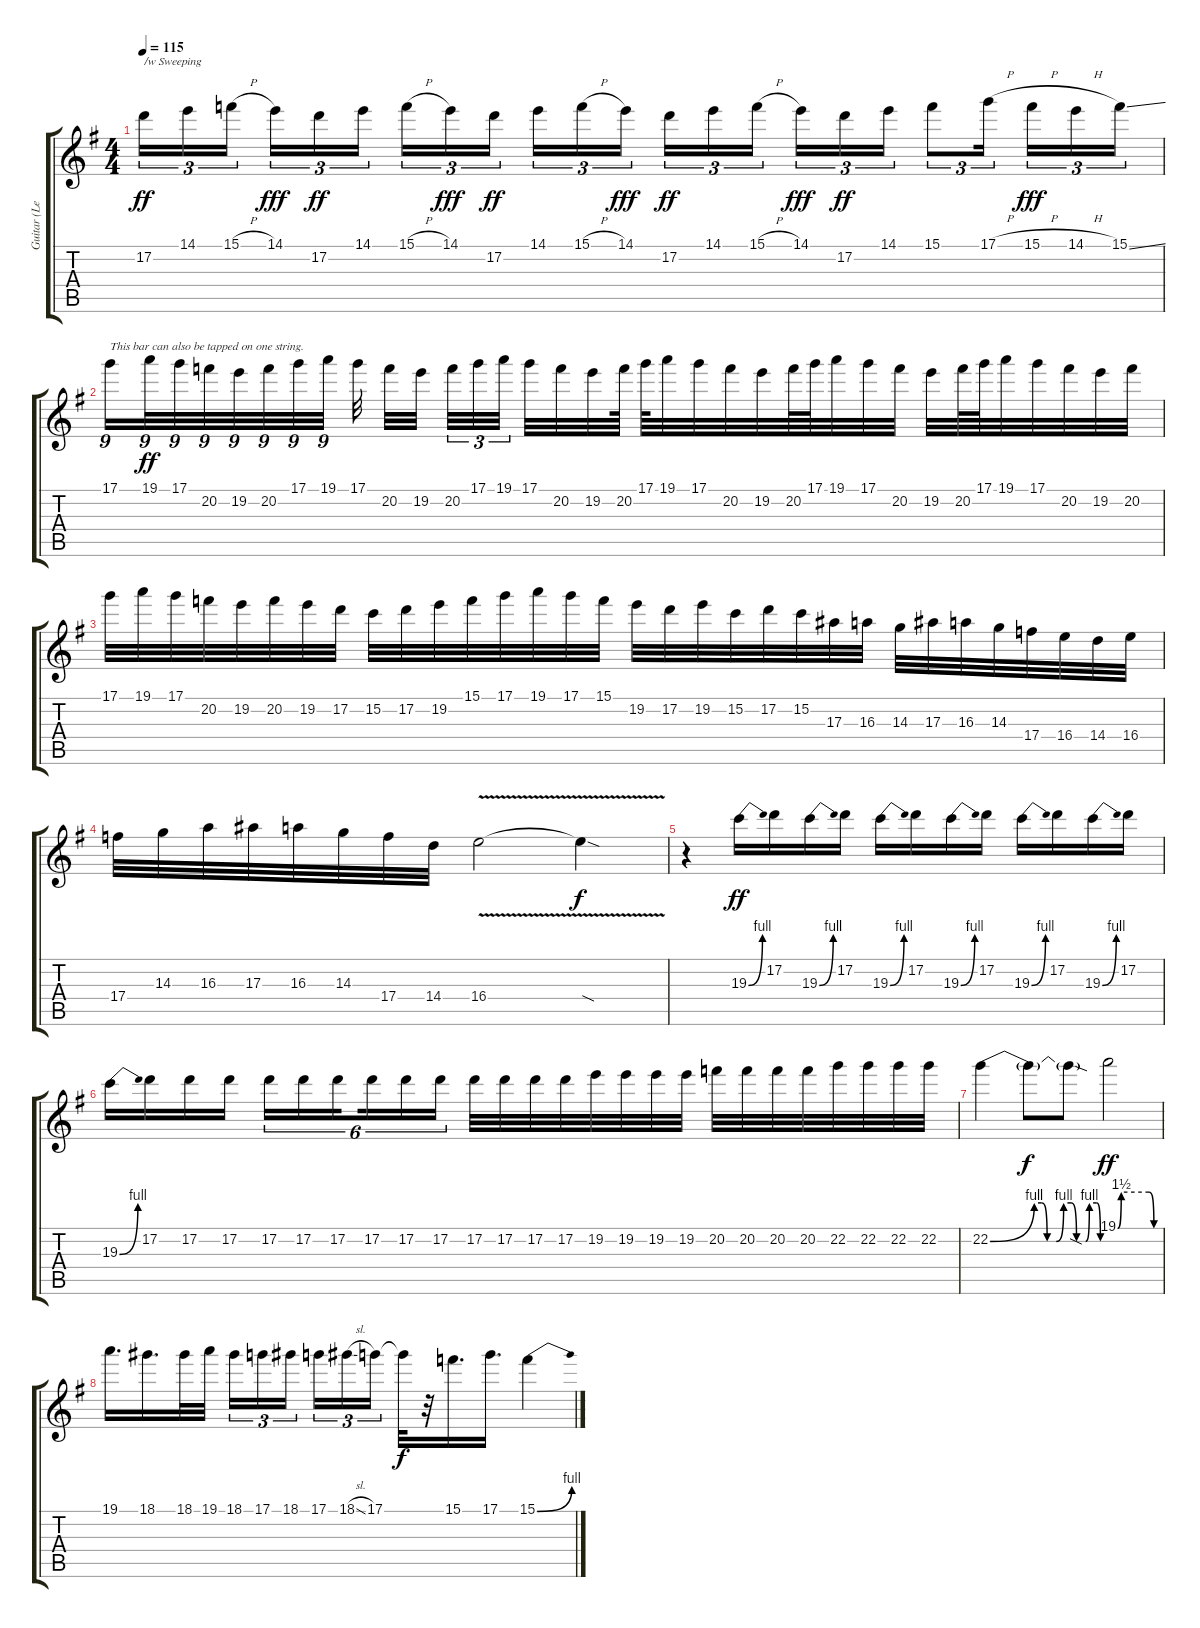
\track ("Guitar (Lead and Solo)" "Guitar (Le") {instrument overdrivenguitar}
\staff {score tabs}
\tuning (D4 A3 F3 C3 G2 D2) {hide}
\ts (4 4)
\tempo 115
\clef g2
\ks g
17.2.16{tu (3 2) txt "/w Sweeping" dy ff} 14.1.16{tu (3 2)} 15.1{h}.16{tu (3 2) beam splitsecondary} 14.1.16{tu (3 2) dy fff} 17.2.16{tu (3 2) dy ff} 14.1.16{tu (3 2)} 15.1{h}.16{tu (3 2)} 14.1.16{tu (3 2) dy fff} 17.2.16{tu (3 2) dy ff beam splitsecondary} 14.1.16{tu (3 2)} 15.1{h}.16{tu (3 2)} 14.1.16{tu (3 2) dy fff} 17.2.16{tu (3 2) dy ff} 14.1.16{tu (3 2)} 15.1{h}.16{tu (3 2) beam splitsecondary} 14.1.16{tu (3 2) dy fff} 17.2.16{tu (3 2) dy ff} 14.1.16{tu (3 2)} 15.1.8{tu (3 2)} 17.1{h}.16{tu (3 2) beam splitsecondary} 15.1{h}.16{tu (3 2) dy fff} 14.1{h}.16{tu (3 2)} 15.1{ss}.16{tu (3 2)} |
17.1.16{tu (9 8) txt "This bar can also be tapped on one string."} 19.1.32{tu (9 8) dy ff} 17.1.32{tu (9 8)} 20.2.32{tu (9 8)} 19.2.32{tu (9 8)} 20.2.32{tu (9 8)} 17.1.32{tu (9 8)} 19.1.32{tu (9 8)} 17.1.32 20.2.32 19.2.32{beam splitsecondary} 20.2.32{tu (3 2)} 17.1.32{tu (3 2)} 19.1.32{tu (3 2) beam splitsecondary} 17.1.32 20.2.32 19.2.32 20.2.64 17.1.64 19.1.32 17.1.32 20.2.32 19.2.32 20.2.64 17.1.64 19.1.32 17.1.32 20.2.32 19.2.32 20.2.64 17.1.64 19.1.32 17.1.32 20.2.32 19.2.32 20.2.32 |
17.1.32 19.1.32 17.1.32 20.2.32 19.2.32 20.2.32 19.2.32 17.2.32 15.2.32 17.2.32 19.2.32 15.1.32 17.1.32 19.1.32 17.1.32 15.1.32 19.2.32 17.2.32 19.2.32 15.2.32 17.2.32 15.2.32 17.3.32 16.3.32 14.3.32 17.3.32 16.3.32 14.3.32 17.4.32 16.4.32 14.4.32 16.4.32 |
17.4.32 14.3.32 16.3.32 17.3.32 16.3.32 14.3.32 17.4.32 14.4.32 16.4{v}.2 16.4{sod t}.4{dy f} |
r.4 19.3{be (bend 0 0 60 4)}.16{dy ff} 17.2.16 19.3{be (bend 0 0 60 4)}.16 17.2.16 19.3{be (bend 0 0 60 4)}.16 17.2.16 19.3{be (bend 0 0 60 4)}.16 17.2.16 19.3{be (bend 0 0 60 4)}.16 17.2.16 19.3{be (bend 0 0 60 4)}.16 17.2.16 |
19.3{be (bend 0 0 60 4)}.16 17.2.16 17.2.16 17.2.16 17.2.16{tu (6 4)} 17.2.16{tu (6 4)} 17.2.16{tu (6 4) beam splitsecondary} 17.2.16{tu (6 4)} 17.2.16{tu (6 4)} 17.2.16{tu (6 4)} 17.2.32 17.2.32 17.2.32 17.2.32 19.2.32 19.2.32 19.2.32 19.2.32 20.2.32 20.2.32 20.2.32 20.2.32 22.2.32 22.2.32 22.2.32 22.2.32 |
22.2{be (custom 0 0 24 4 28 4 31 0 36 0 40 4 44 4 47 0 52 0 54 4 58 4 60 0)}.4 22.2{t}.8{dy f} 22.2{sod t}.8 19.1{be (custom 0 0 5 6 45 6 52 0 60 0)}.2{dy ff} |
19.1.16{d} 18.1.16{d} 18.1.32 19.1.32 18.1.16{tu (3 2)} 17.1.16{tu (3 2)} 18.1.16{tu (3 2) beam splitsecondary} 17.1.16{tu (3 2)} 18.1{sl}.16{tu (3 2)} 17.1.16{tu (3 2)} 17.1{t}.32{dy f} r.32 15.1.16{d} 17.1.16{d} 15.1{be (bend 0 0 60 4)}.4
